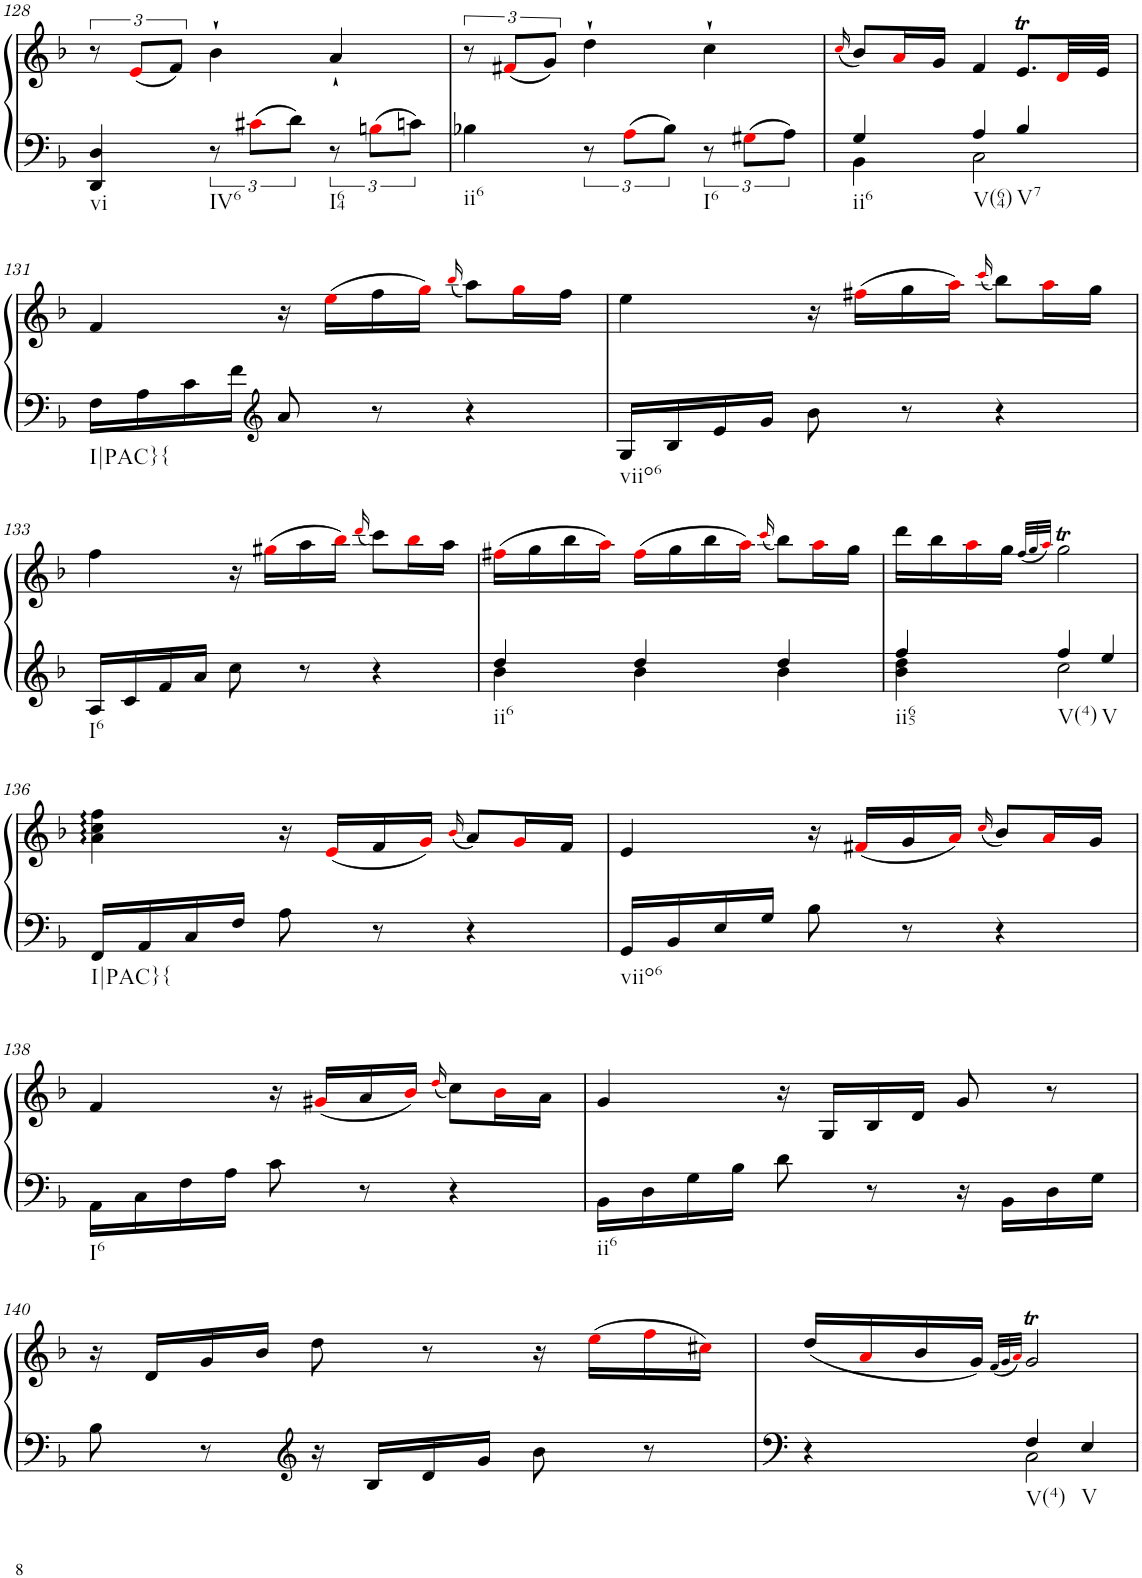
**kern	**kern
*part1	*part1
*staff2	*staff1
*I"Klavier linke Hand	*
!!LO:PB:g=z
*clefF4	*clefG2
*k[b-]	*k[b-]
*M3/4	*M3/4
=128	=128
!LO:TX:b:t=vi	!
4DD/ 4D/	12r
.	(12ei/L
.	12f/J)
!LO:TX:b:t=IV6	!
12r	4b-`\
12c#Xi\L	.
12d\J	.
!LO:TX:b:t=I64	!
12r	4a`/
12Bni\L	.
12cn\J	.
=129	=129
!LO:TX:b:t=ii6	!
4B-X\	12r
.	(12f#Xi/L
.	12g/J)
12r	4dd`\
12Ai\L	.
12B-\J	.
!LO:TX:b:t=I6	!
12r	4cc`\
12G#Xi\L	.
12A\J	.
=130	=130
.	(16qcci/
*^	*
!LO:TX:b:t=ii6	!	!
4G/	4BB-\	8b-/L)
.	.	16ai/L
.	.	16g/JJ
!LO:TX:b:t=V(64)	!	!
4A/	2C\	4f/
!LO:TX:b:t=V7	!	!
4B-/	.	8.et/L
.	.	32di/LL
.	.	32e/JJJ
*v	*v	*
!!LO:LB:g=z
=131	=131
!LO:TX:b:t=I|PAC}{	!
16F\LL	4f/
16A\	.
16c\	.
16f\JJ	.
*clefG2	*
8a/	16r
.	(16eei\LL
8r	16ff\
.	16ggi\JJ)
.	(16qbb-i/
4r	8aa\L)
.	16ggi\L
.	16ff\JJ
=132	=132
!LO:TX:b:t=viio6	!
16G/LL	4ee\
16B-/	.
16e/	.
16g/JJ	.
8b-\	16r
.	(16ff#Xi\LL
8r	16gg\
.	16aai\JJ)
.	(16qccci/
4r	8bb-\L)
.	16aai\L
.	16gg\JJ
!!LO:LB:g=z
=133	=133
!LO:TX:b:t=I6	!
16A/LL	4ff\
16c/	.
16f/	.
16a/JJ	.
8cc\	16r
.	(16gg#Xi\LL
8r	16aa\
.	16bb-i\JJ)
.	(16qdddi/
4r	8ccc\L)
.	16bb-i\L
.	16aa\JJ
=134	=134
*^	*
!LO:TX:b:t=ii6	!	!
4dd/	4b-\	(16ff#Xi\LL
.	.	16gg\
.	.	16bb-\
.	.	16aai\JJ)
4dd/	4b-\	(16ff#i\LL
.	.	16gg\
.	.	16bb-\
.	.	16aai\JJ)
.	.	(16qccci/
4dd/	4b-\	8bb-\L)
.	.	16aai\L
.	.	16gg\JJ
=135	=135	=135
!LO:TX:b:t=ii65	!	!
4ff/	4b-\ 4dd\	16ddd\LL
.	.	16bb-\
.	.	16aai\
.	.	16gg\JJ
.	.	(32qff/LLL
.	.	32qgg/
.	.	32qaai/JJJ)
!LO:TX:b:t=V(4)	!	!
4ff/	2cc\	2ggT\
!LO:TX:b:t=V	!	!
4ee/	.	.
*v	*v	*
!!LO:LB:g=z
=136	=136
!LO:TX:b:t=I|PAC}{	!
16FF/LL	4a\ 4cc\ 4ff\
16AA/	.
16C/	.
16F/JJ	.
8A\	16r
.	(16ei/LL
8r	16f/
.	16gi/JJ)
.	(16qb-i/
4r	8a/L)
.	16gi/L
.	16f/JJ
=137	=137
!LO:TX:b:t=viio6	!
16GG/LL	4e/
16BB-/	.
16E/	.
16G/JJ	.
8B-\	16r
.	(16f#Xi/LL
8r	16g/
.	16ai/JJ)
.	(16qcci/
4r	8b-/L)
.	16ai/L
.	16g/JJ
!!LO:LB:g=z
=138	=138
!LO:TX:b:t=I6	!
16AA\LL	4f/
16C\	.
16F\	.
16A\JJ	.
8c\	16r
.	(16g#Xi/LL
8r	16a/
.	16b-i/JJ)
.	(16qddi/
4r	8cc\L)
.	16b-i\L
.	16a\JJ
=139	=139
!LO:TX:b:t=ii6	!
16BB-\LL	4g/
16D\	.
16G\	.
16B-\JJ	.
8d\	16r
.	16G/LL
8r	16B-/
.	16d/JJ
16r	8g/
16BB-\LL	.
16D\	8r
16G\JJ	.
!!LO:LB:g=z
=140	=140
8B-\	16r
.	16d/LL
8r	16g/
.	16b-/JJ
*clefG2	*
16r	8dd\
16B-/LL	.
16d/	8r
16g/JJ	.
8b-\	16r
.	(16eei\LL
8r	16ffi\
.	16cc#Xi\JJ)
=141	=141
*^	*
4r	4ryy	(16dd/LL
.	.	16ai/
.	.	16b-/
.	.	16g/JJ)
.	.	(32qf/LLL
.	.	32qg/
.	.	32qai/JJJ)
!LO:TX:b:t=V(4)	!	!
4F/	2C\	2gT/
!LO:TX:b:t=V	!	!
4E/	.	.
*v	*v	*
=	=
*-	*-
